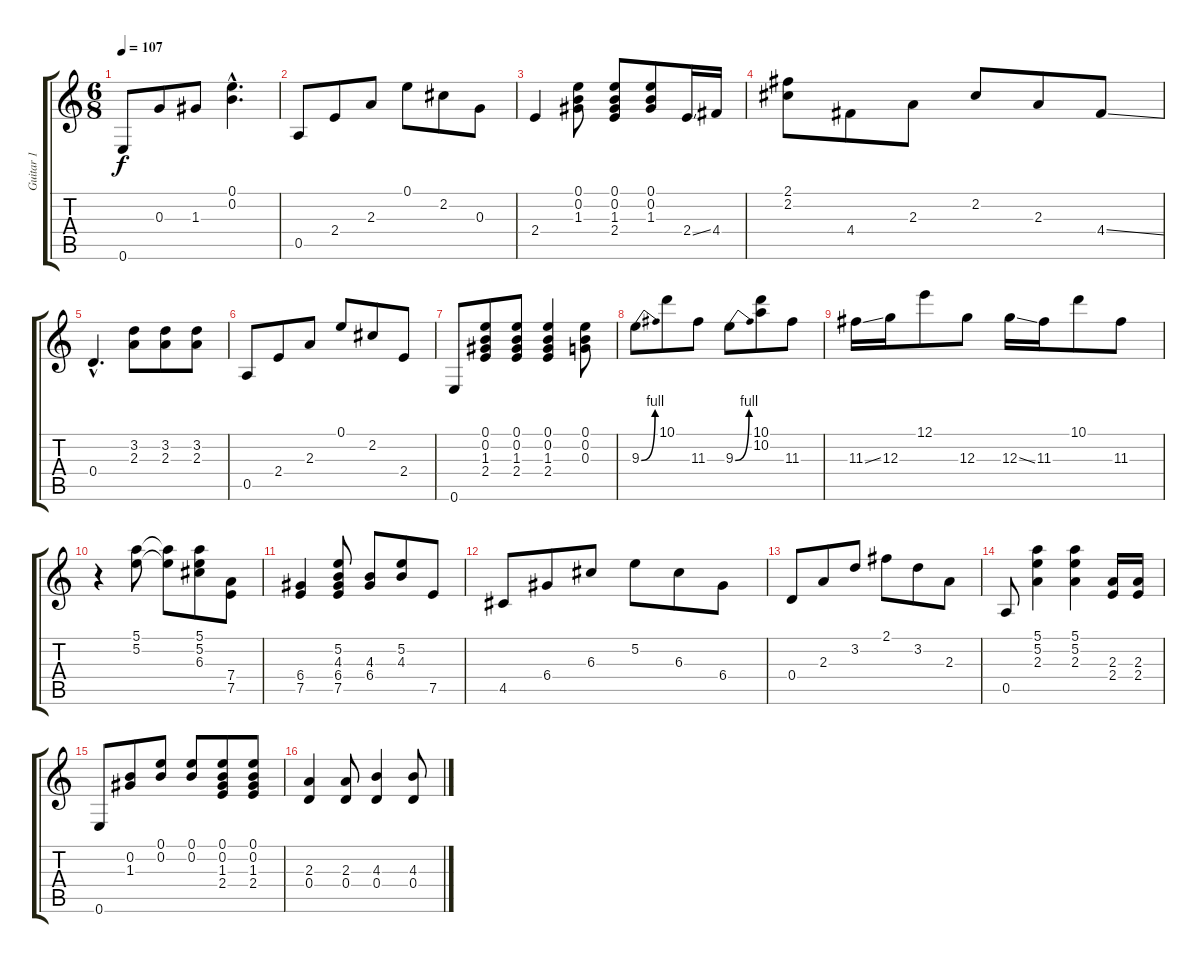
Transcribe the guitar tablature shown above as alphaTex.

\track ("Guitar 1" "Guitar 1") {instrument overdrivenguitar}
\staff {score tabs}
\tuning (E4 B3 G3 D3 A2 E2) {hide}
\ts (6 8)
\tempo 107
\clef g2
\ks c
0.6.8{dy f} 0.3.8 1.3.8 (0.1{hac} 0.2{hac}).4{d} |
0.5.8 2.4.8 2.3.8 0.1.8 2.2.8 0.3.8 |
2.4.4 (0.1 0.2 1.3).8 (0.1 0.2 1.3 2.4).8 (0.1 0.2 1.3).8 2.4{ss}.16 4.4.16 |
(2.1 2.2).8 4.4.8 2.3.8 2.2.8 2.3.8 4.4{ss}.8 |
0.4{hac}.4{d} (3.2 2.3).8 (3.2 2.3).8 (3.2 2.3).8 |
0.5.8 2.4.8 2.3.8 0.1.8 2.2.8 2.4.8 |
0.6.8 (0.1 0.2 1.3 2.4).8 (0.1 0.2 1.3 2.4).8 (0.1 0.2 1.3 2.4).4 (0.1 0.2 0.3).8 |
9.3{be (bend 0 0 60 4)}.8 10.1.8 11.3.8 9.3{be (bend 0 0 60 4)}.8 (10.1 10.2).8 11.3.8 |
11.3{ss}.16 12.3.16 12.1.8 12.3.8 12.3{ss}.16 11.3.16 10.1.8 11.3.8 |
r.4 (5.1 5.2).8 (5.1{t} 5.2{t}).8 (5.1 5.2 6.3).8 (7.4 7.5).8 |
(6.4 7.5).4 (5.2 4.3 6.4 7.5).8 (4.3 6.4).8 (5.2 4.3).8 7.5.8 |
4.5.8 6.4.8 6.3.8 5.2.8 6.3.8 6.4.8 |
0.4.8 2.3.8 3.2.8 2.1.8 3.2.8 2.3.8 |
0.5.8 (5.1 5.2 2.3).4 (5.1 5.2 2.3).4 (2.3 2.4).16 (2.3 2.4).16 |
0.6.8 (0.2 1.3).8 (0.1 0.2).8 (0.1 0.2).8 (0.1 0.2 1.3 2.4).8 (0.1 0.2 1.3 2.4).8 |
(2.3 0.4).4 (2.3 0.4).8 (4.3 0.4).4 (4.3 0.4).8
